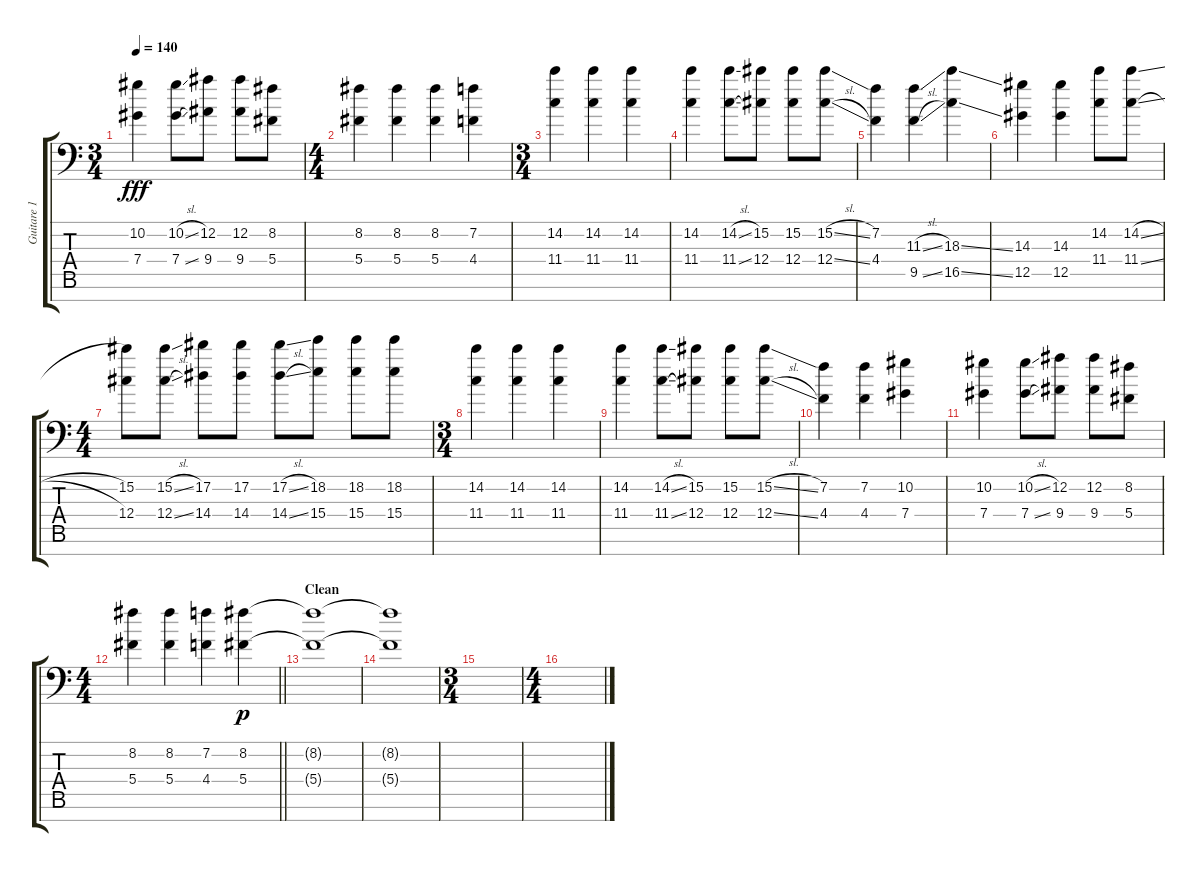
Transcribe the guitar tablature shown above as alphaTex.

\track ("Guitare 1" "Guitare 1") {instrument electricguitarjazz}
\staff {score tabs}
\tuning (Eb4 Bb3 Gb3 Db3 Ab2 Eb2 Bb1) {hide}
\ts (3 4)
\tempo 140
\clef f4
\ks c
(10.2 7.4).4{dy fff} (10.2{sl} 7.4{sl}).8 (12.2 9.4).8 (12.2 9.4).8 (8.2 5.4).8 |
\ts (4 4)
(8.2 5.4).4 (8.2 5.4).4 (8.2 5.4).4 (7.2 4.4).4 |
\ts (3 4)
(14.2 11.4).4 (14.2 11.4).4 (14.2 11.4).4 |
(14.2 11.4).4 (14.2{sl} 11.4{sl}).8 (15.2 12.4).8 (15.2 12.4).8 (15.2{sl} 12.4{sl}).8 |
(7.2 4.4).4 (11.3{sl} 9.5{sl}).4 (18.3{ss} 16.5{ss}).4 |
(14.3 12.5).4 (14.3 12.5).4 (14.2 11.4).8 (14.2{sl} 11.4{sl}).8 |
\ts (4 4)
(15.2 12.4).8 (15.2{sl} 12.4{sl}).8 (17.2 14.4).8 (17.2 14.4).8 (17.2{sl} 14.4{sl}).8 (18.2 15.4).8 (18.2 15.4).8 (18.2 15.4).8 |
\ts (3 4)
(14.2 11.4).4 (14.2 11.4).4 (14.2 11.4).4 |
(14.2 11.4).4 (14.2{sl} 11.4{sl}).8 (15.2 12.4).8 (15.2 12.4).8 (15.2{sl} 12.4{sl}).8 |
(7.2 4.4).4 (7.2 4.4).4 (10.2 7.4).4 |
(10.2 7.4).4 (10.2{sl} 7.4{sl}).8 (12.2 9.4).8 (12.2 9.4).8 (8.2 5.4).8 |
\ts (4 4)
\barLineRight lightlight
(8.2 5.4).4 (8.2 5.4).4 (7.2 4.4).4 (8.2 5.4).4{dy p} |
\section ("" "Clean")
(8.2{t} 5.4{t}).1 |
(8.2{t} 5.4{t}).1 |
\ts (3 4)
|
\ts (4 4)
